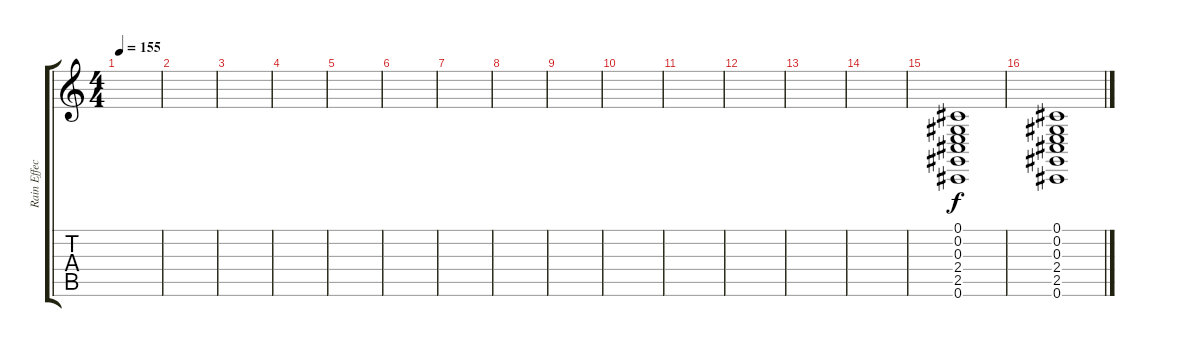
\track ("Rain Effect/third guitar" "Rain Effec") {instrument seashore}
\staff {score tabs}
\tuning (Db4 Ab3 E3 B2 Gb2 Db2) {hide}
\ts (4 4)
\tempo 155
\clef g2
\ks c
|
|
|
|
|
|
|
|
|
|
|
|
|
|
(0.1 0.2 0.3 2.4 2.5 0.6).1 |
(0.1 0.2 0.3 2.4 2.5 0.6).1
